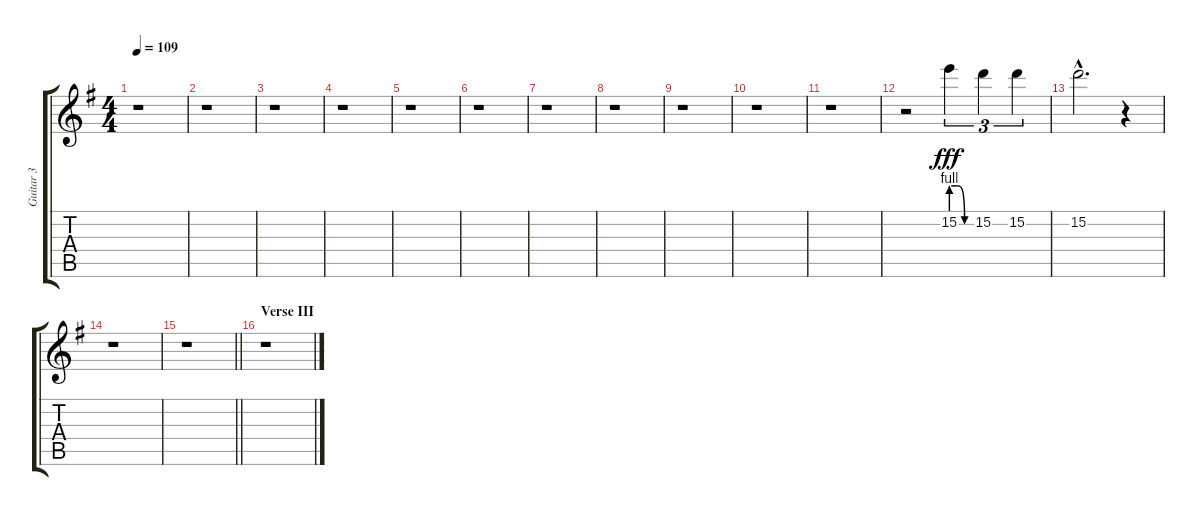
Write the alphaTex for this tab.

\track ("Guitar 3" "Guitar 3") {instrument electricguitarclean}
\staff {score tabs}
\tuning (E4 B3 G3 D3 A2 E2) {hide}
\ts (4 4)
\tempo 109
\clef g2
\ks g
r.1{dy fff} |
r.1 |
r.1 |
r.1 |
r.1 |
r.1 |
r.1 |
r.1 |
r.1 |
r.1 |
r.1 |
r.2 15.2{be (custom 0 4 20 4 40 0 60 0)}.4{tu (3 2)} 15.2.4{tu (3 2)} 15.2.4{tu (3 2)} |
15.2{hac}.2{d} r.4 |
r.1 |
\barLineRight lightlight
r.1 |
\section ("" "Verse III")
r.1
